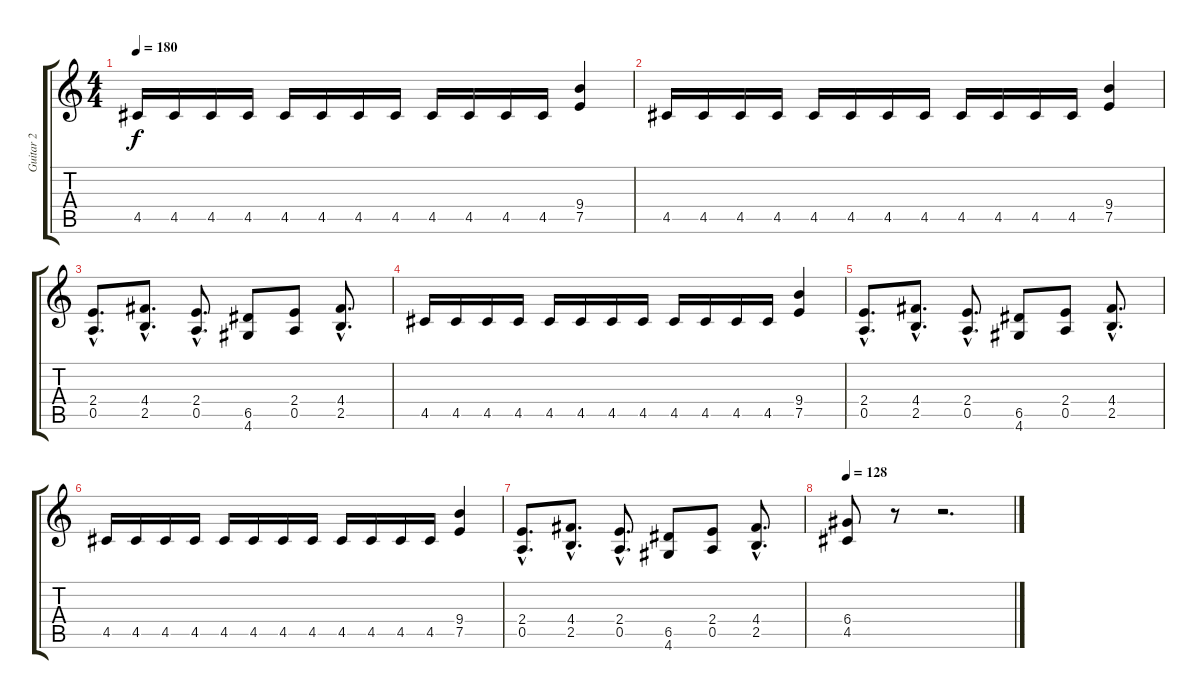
\track ("Guitar 2" "Guitar 2") {instrument distortionguitar}
\staff {score tabs}
\tuning (E4 B3 G3 D3 A2 E2) {hide}
\ts (4 4)
\tempo 180
\clef g2
\ks c
4.5.16{dy f} 4.5.16 4.5.16 4.5.16 4.5.16 4.5.16 4.5.16 4.5.16 4.5.16 4.5.16 4.5.16 4.5.16 (9.4 7.5).4 |
4.5.16 4.5.16 4.5.16 4.5.16 4.5.16 4.5.16 4.5.16 4.5.16 4.5.16 4.5.16 4.5.16 4.5.16 (9.4 7.5).4 |
(2.4{hac} 0.5{hac}).8{d} (4.4{hac} 2.5{hac}).8{d} (2.4{hac} 0.5{hac}).8{d} (6.5 4.6).8 (2.4 0.5).8 (4.4{hac} 2.5{hac}).8{d} |
4.5.16 4.5.16 4.5.16 4.5.16 4.5.16 4.5.16 4.5.16 4.5.16 4.5.16 4.5.16 4.5.16 4.5.16 (9.4 7.5).4 |
(2.4{hac} 0.5{hac}).8{d} (4.4{hac} 2.5{hac}).8{d} (2.4{hac} 0.5{hac}).8{d} (6.5 4.6).8 (2.4 0.5).8 (4.4{hac} 2.5{hac}).8{d} |
4.5.16 4.5.16 4.5.16 4.5.16 4.5.16 4.5.16 4.5.16 4.5.16 4.5.16 4.5.16 4.5.16 4.5.16 (9.4 7.5).4 |
(2.4{hac} 0.5{hac}).8{d} (4.4{hac} 2.5{hac}).8{d} (2.4{hac} 0.5{hac}).8{d} (6.5 4.6).8 (2.4 0.5).8 (4.4{hac} 2.5{hac}).8{d} |
\tempo 128
(6.4 4.5).8 r.8 r.2{d}
